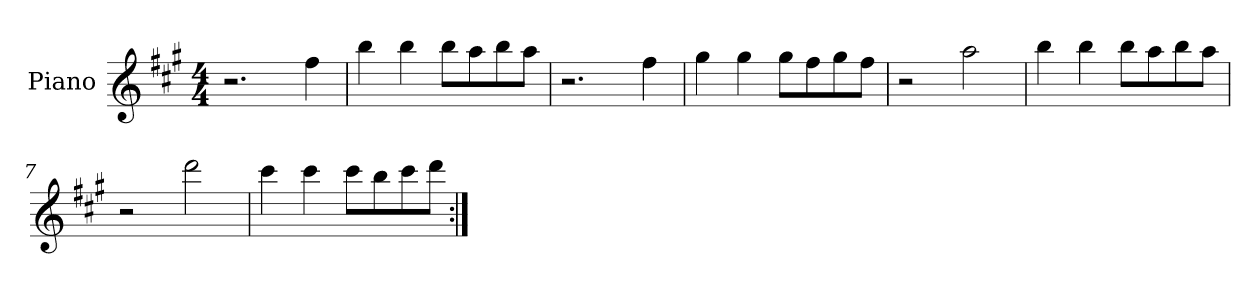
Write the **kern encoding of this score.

**kern
*part1
*staff1
*I"Piano
*I'Pno.
*clefG2
*k[f#c#g#]
*M4/4
*MM240
=1
2.r
4ff#\
=2
4bb\
4bb\
8bb\L
8aa\
8bb\
8aa\J
=3
2.r
4ff#\
=4
4gg#\
4gg#\
8gg#\L
8ff#\
8gg#\
8ff#\J
=5
2r
2aa\
=6
4bb\
4bb\
8bb\L
8aa\
8bb\
8aa\J
=7
2r
2ddd\
=8
4ccc#\
4ccc#\
8ccc#\L
8bb\
8ccc#\
8ddd\J
=:|!
*-
